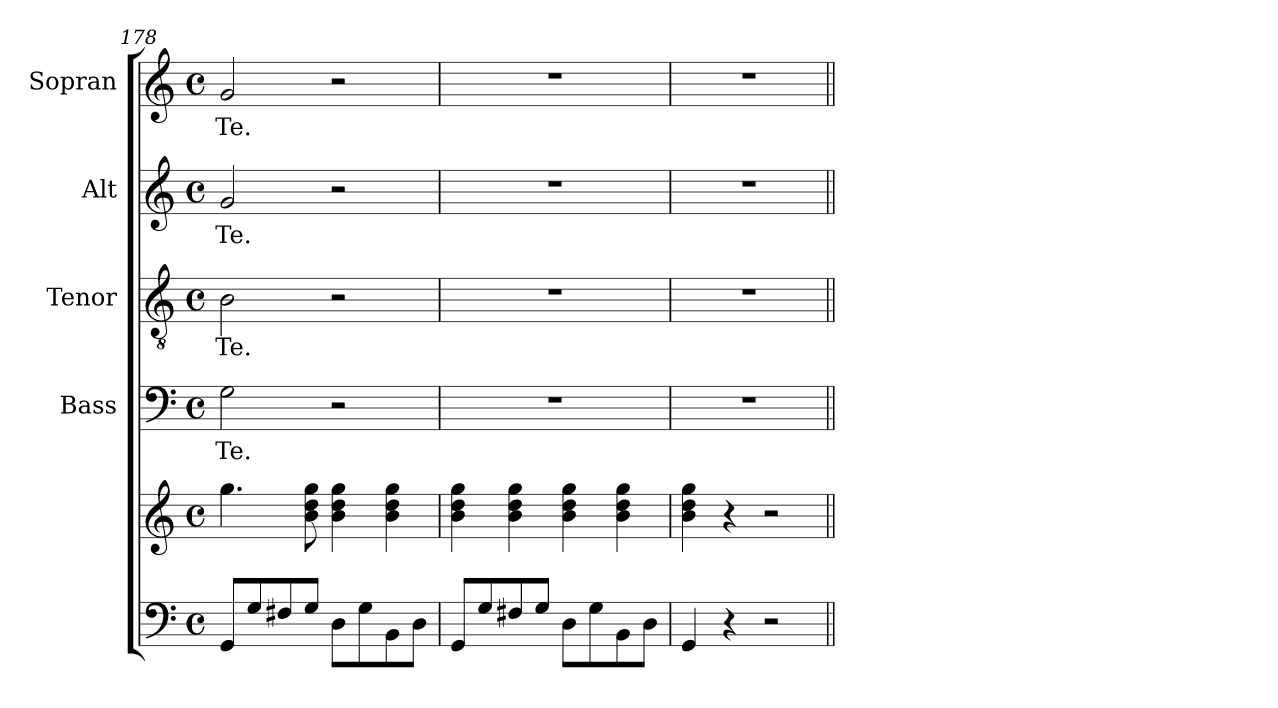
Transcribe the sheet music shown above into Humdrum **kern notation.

**kern	**kern	**kern	**text	**kern	**text	**kern	**text	**kern	**text
*part5	*part5	*part4	*part4	*part3	*part3	*part2	*part2	*part1	*part1
*staff6	*staff5	*staff4	*staff4	*staff3	*staff3	*staff2	*staff2	*staff1	*staff1
*	*	*I"Bass	*	*I"Tenor	*	*I"Alt	*	*I"Sopran	*
*	*	*I'B.	*	*I'T.	*	*I'A.	*	*I'S.	*
*clefF4	*clefG2	*clefF4	*	*clefGv2	*	*clefG2	*	*clefG2	*
*k[]	*k[]	*k[]	*	*k[]	*	*k[]	*	*k[]	*
*C:	*C:	*C:	*	*C:	*	*C:	*	*C:	*
*M4/4	*M4/4	*M4/4	*	*M4/4	*	*M4/4	*	*M4/4	*
*met(c)	*met(c)	*met(c)	*	*met(c)	*	*met(c)	*	*met(c)	*
=178	=178	=178	=178	=178	=178	=178	=178	=178	=178
!	!	!	!LO:LY:b	!	!LO:LY:b	!	!LO:LY:b	!	!LO:LY:b
8GG/L	4.gg\	2G\	Te.	2B\	Te.	2g/	Te.	2g/	Te.
8G/	.	.	.	.	.	.	.	.	.
8F#X/	.	.	.	.	.	.	.	.	.
8G/J	8b\ 8dd\ 8gg\	.	.	.	.	.	.	.	.
8D\L	4b\ 4dd\ 4gg\	2r	.	2r	.	2r	.	2r	.
8G\	.	.	.	.	.	.	.	.	.
8BB\	4b\ 4dd\ 4gg\	.	.	.	.	.	.	.	.
8D\J	.	.	.	.	.	.	.	.	.
=179	=179	=179	=179	=179	=179	=179	=179	=179	=179
8GG/L	4b\ 4dd\ 4gg\	1r	.	1r	.	1r	.	1r	.
8G/	.	.	.	.	.	.	.	.	.
8F#X/	4b\ 4dd\ 4gg\	.	.	.	.	.	.	.	.
8G/J	.	.	.	.	.	.	.	.	.
8D\L	4b\ 4dd\ 4gg\	.	.	.	.	.	.	.	.
8G\	.	.	.	.	.	.	.	.	.
8BB\	4b\ 4dd\ 4gg\	.	.	.	.	.	.	.	.
8D\J	.	.	.	.	.	.	.	.	.
=180	=180	=180	=180	=180	=180	=180	=180	=180	=180
4GG/	4b\ 4dd\ 4gg\	1r	.	1r	.	1r	.	1r	.
4r	4r	.	.	.	.	.	.	.	.
2r	2r	.	.	.	.	.	.	.	.
=||	=||	=||	=||	=||	=||	=||	=||	=||	=||
*-	*-	*-	*-	*-	*-	*-	*-	*-	*-
